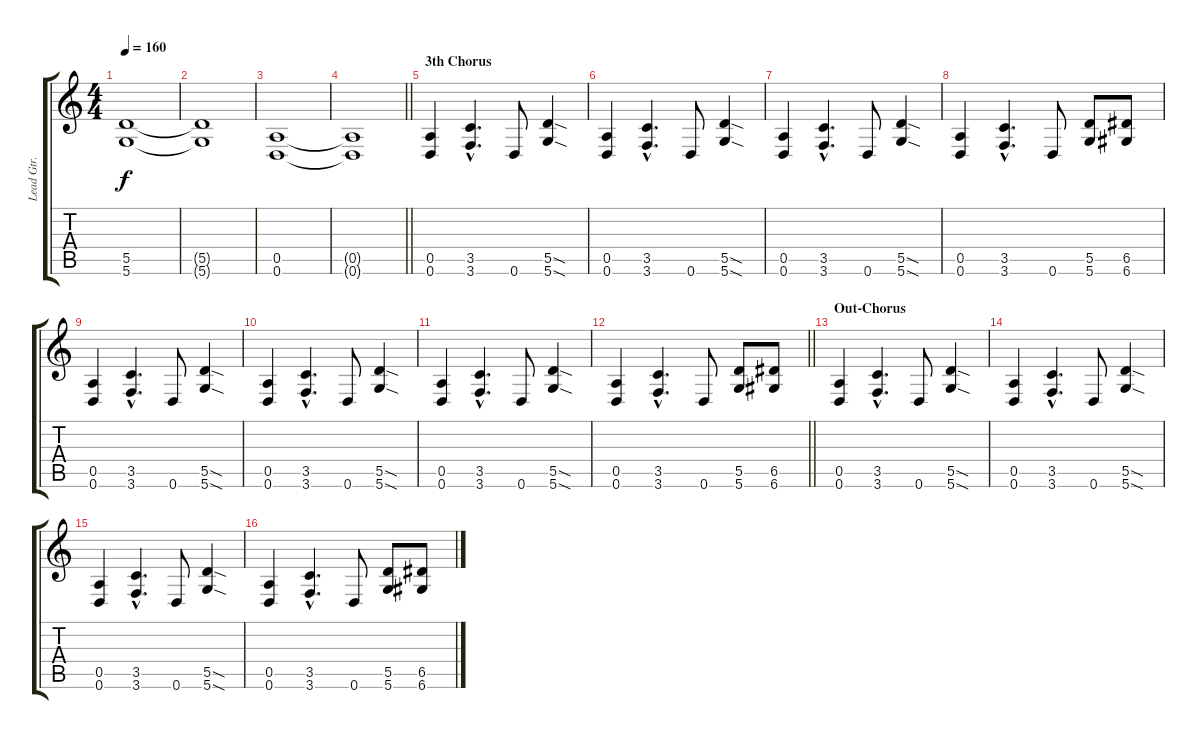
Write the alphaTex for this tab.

\track ("Lead Gtr. (Kielinen)" "Lead Gtr. ") {instrument distortionguitar}
\staff {score tabs}
\tuning (E4 B3 G3 D3 A2 D2) {hide}
\ts (4 4)
\tempo 160
\clef g2
\ks c
(5.5 5.6).1{dy f} |
(5.5{t} 5.6{t}).1 |
(0.5 0.6).1 |
\barLineRight lightlight
(0.5{t} 0.6{t}).1 |
\section ("" "3th Chorus")
(0.5 0.6).4 (3.5{hac} 3.6{hac}).4{d} 0.6.8 (5.5{sod} 5.6{sod}).4 |
(0.5 0.6).4 (3.5{hac} 3.6{hac}).4{d} 0.6.8 (5.5{sod} 5.6{sod}).4 |
(0.5 0.6).4 (3.5{hac} 3.6{hac}).4{d} 0.6.8 (5.5{sod} 5.6{sod}).4 |
(0.5 0.6).4 (3.5{hac} 3.6{hac}).4{d} 0.6.8 (5.5 5.6).8 (6.5 6.6).8 |
(0.5 0.6).4 (3.5{hac} 3.6{hac}).4{d} 0.6.8 (5.5{sod} 5.6{sod}).4 |
(0.5 0.6).4 (3.5{hac} 3.6{hac}).4{d} 0.6.8 (5.5{sod} 5.6{sod}).4 |
(0.5 0.6).4 (3.5{hac} 3.6{hac}).4{d} 0.6.8 (5.5{sod} 5.6{sod}).4 |
\barLineRight lightlight
(0.5 0.6).4 (3.5{hac} 3.6{hac}).4{d} 0.6.8 (5.5 5.6).8 (6.5 6.6).8 |
\section ("" "Out-Chorus")
(0.5 0.6).4 (3.5{hac} 3.6{hac}).4{d} 0.6.8 (5.5{sod} 5.6{sod}).4 |
(0.5 0.6).4 (3.5{hac} 3.6{hac}).4{d} 0.6.8 (5.5{sod} 5.6{sod}).4 |
(0.5 0.6).4 (3.5{hac} 3.6{hac}).4{d} 0.6.8 (5.5{sod} 5.6{sod}).4 |
(0.5 0.6).4 (3.5{hac} 3.6{hac}).4{d} 0.6.8 (5.5 5.6).8 (6.5 6.6).8
